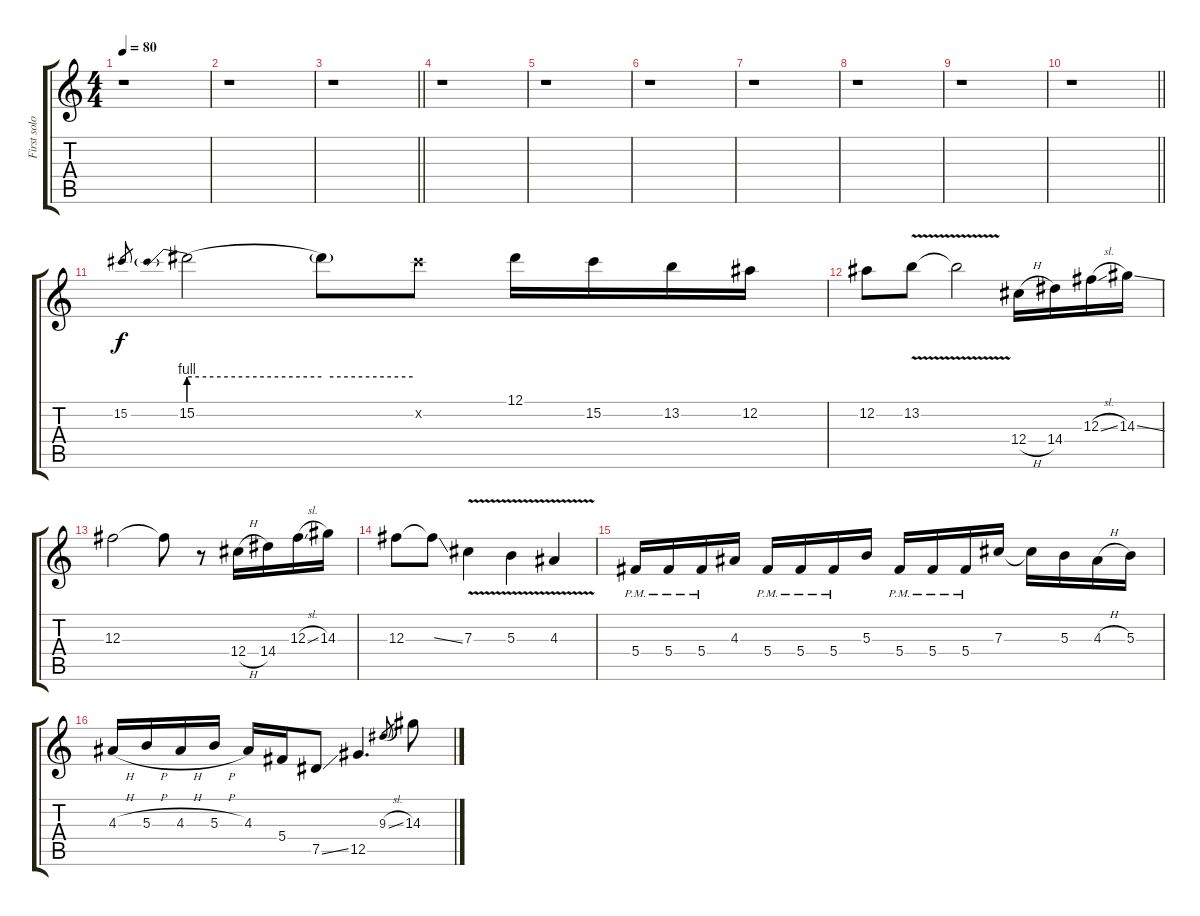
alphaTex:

\track ("First solo" "First solo") {instrument overdrivenguitar}
\staff {score tabs}
\tuning (Eb4 Bb3 Gb3 Db3 Ab2 Eb2) {hide}
\ts (4 4)
\tempo 80
\clef g2
\ks c
r.1{dy f} |
r.1 |
\barLineRight lightlight
r.1 |
r.1 |
r.1 |
r.1 |
r.1 |
r.1 |
r.1 |
\barLineRight lightlight
r.1 |
15.2.8{gr} 15.2{be (prebend 0 4 60 4)}.2 15.2{be (hold 0 4 60 4) t}.8 15.2{x}.8 12.1.16 15.2.16 13.2.16 12.2.16 |
12.2.8 13.2{v}.8 13.2{v t}.2 12.4{h}.16 14.4.16 12.3{sl}.16 14.3{ss}.16 |
12.3.2 12.3{t}.8 r.8 12.4{h}.16 14.4.16 12.3{sl}.16 14.3.16 |
12.3.8 12.3{ss t}.8 7.3{v}.4 5.3{v}.4 4.3{v}.4 |
5.4{pm}.16 5.4{pm}.16 5.4{pm}.16 4.3.16 5.4{pm}.16 5.4{pm}.16 5.4{pm}.16 5.3.16 5.4{pm}.16 5.4{pm}.16 5.4{pm}.16 7.3.16 7.3{t}.16 5.3.16 4.3{h}.16 5.3.16 |
4.3{h}.16 5.3{h}.16 4.3{h}.16 5.3{h}.16 4.3.16 5.4.16 7.5{ss}.8 12.5.4{d} 9.3{sl}.8{gr} 14.3{ss}.8
